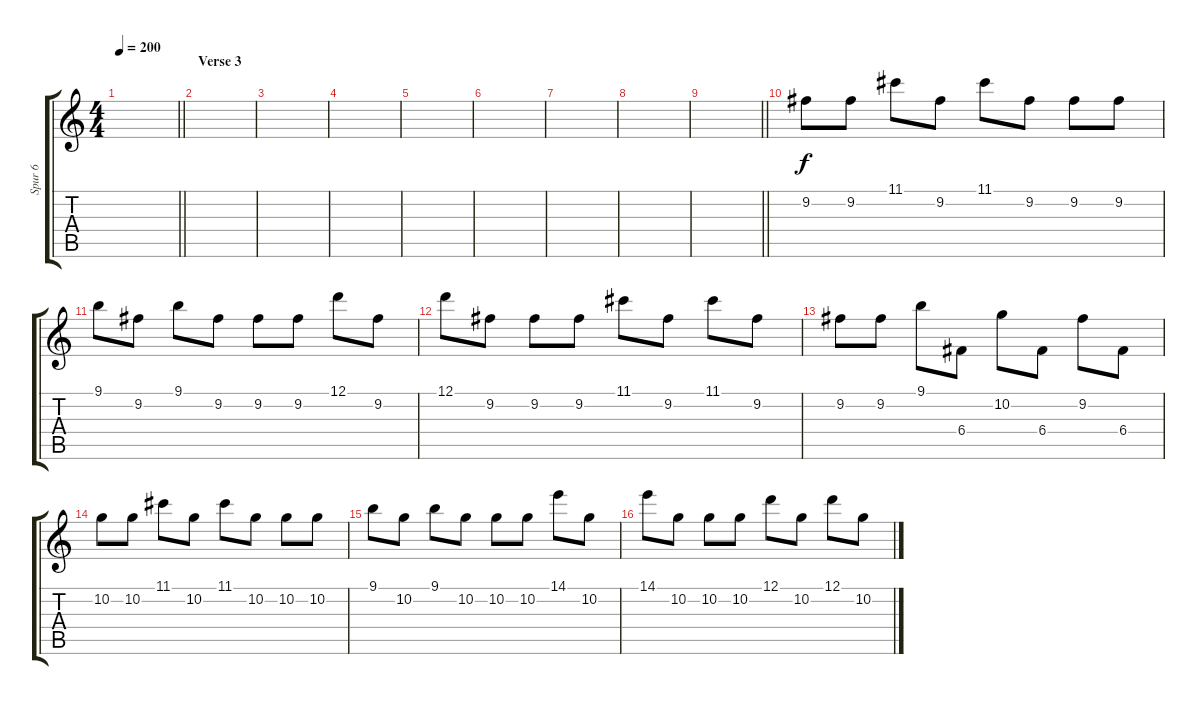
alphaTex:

\track ("Spur 6" "Spur 6") {instrument distortionguitar}
\staff {score tabs}
\tuning (D4 A3 F3 C3 G2 D2) {hide}
\ts (4 4)
\tempo 200
\clef g2
\barLineRight lightlight
\ks c
|
\section ("" "Verse 3")
|
|
|
|
|
|
|
\barLineRight lightlight
|
9.2.8{volume 11 balance 16} 9.2.8 11.1.8 9.2.8 11.1.8 9.2.8 9.2.8 9.2.8 |
9.1.8 9.2.8 9.1.8 9.2.8 9.2.8 9.2.8 12.1.8 9.2.8 |
12.1.8 9.2.8 9.2.8 9.2.8 11.1.8 9.2.8 11.1.8 9.2.8 |
9.2.8 9.2.8 9.1.8 6.4.8 10.2.8 6.4.8 9.2.8 6.4.8 |
10.2.8 10.2.8 11.1.8 10.2.8 11.1.8 10.2.8 10.2.8 10.2.8 |
9.1.8 10.2.8 9.1.8 10.2.8 10.2.8 10.2.8 14.1.8 10.2.8 |
14.1.8 10.2.8 10.2.8 10.2.8 12.1.8 10.2.8 12.1.8 10.2.8
